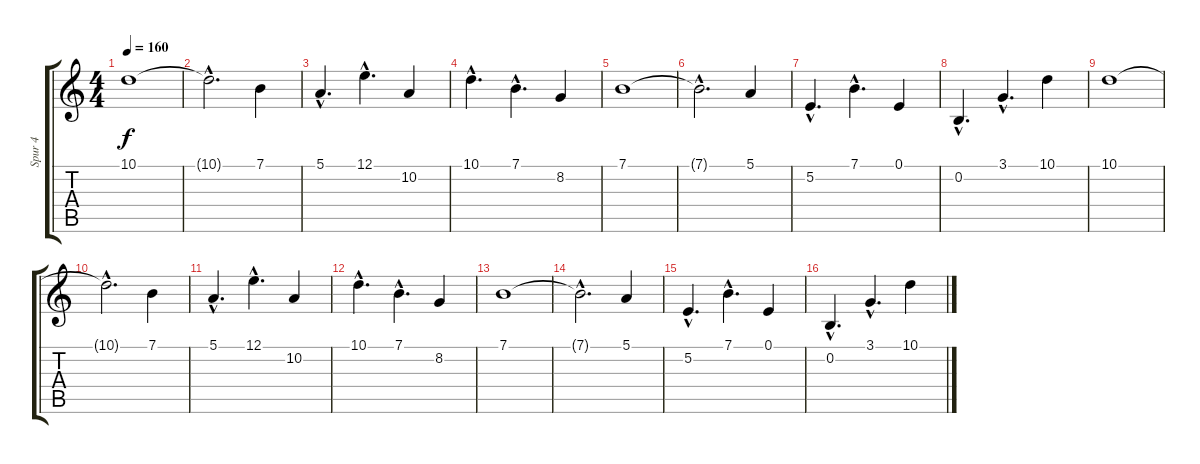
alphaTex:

\track ("Spur 4" "Spur 4") {instrument stringensemble1}
\staff {score tabs}
\tuning (E4 B3 G3 D3 A2 E2) {hide}
\ts (4 4)
\tempo 160
\clef g2
\ks c
10.1.1{dy f} |
10.1{hac t}.2{d} 7.1.4 |
5.1{hac}.4{d} 12.1{hac}.4{d} 10.2.4 |
10.1{hac}.4{d} 7.1{hac}.4{d} 8.2.4 |
7.1.1 |
7.1{hac t}.2{d} 5.1.4 |
5.2{hac}.4{d} 7.1{hac}.4{d} 0.1.4 |
0.2{hac}.4{d} 3.1{hac}.4{d} 10.1.4 |
10.1.1 |
10.1{hac t}.2{d} 7.1.4 |
5.1{hac}.4{d} 12.1{hac}.4{d} 10.2.4 |
10.1{hac}.4{d} 7.1{hac}.4{d} 8.2.4 |
7.1.1 |
7.1{hac t}.2{d} 5.1.4 |
5.2{hac}.4{d} 7.1{hac}.4{d} 0.1.4 |
0.2{hac}.4{d} 3.1{hac}.4{d} 10.1.4
